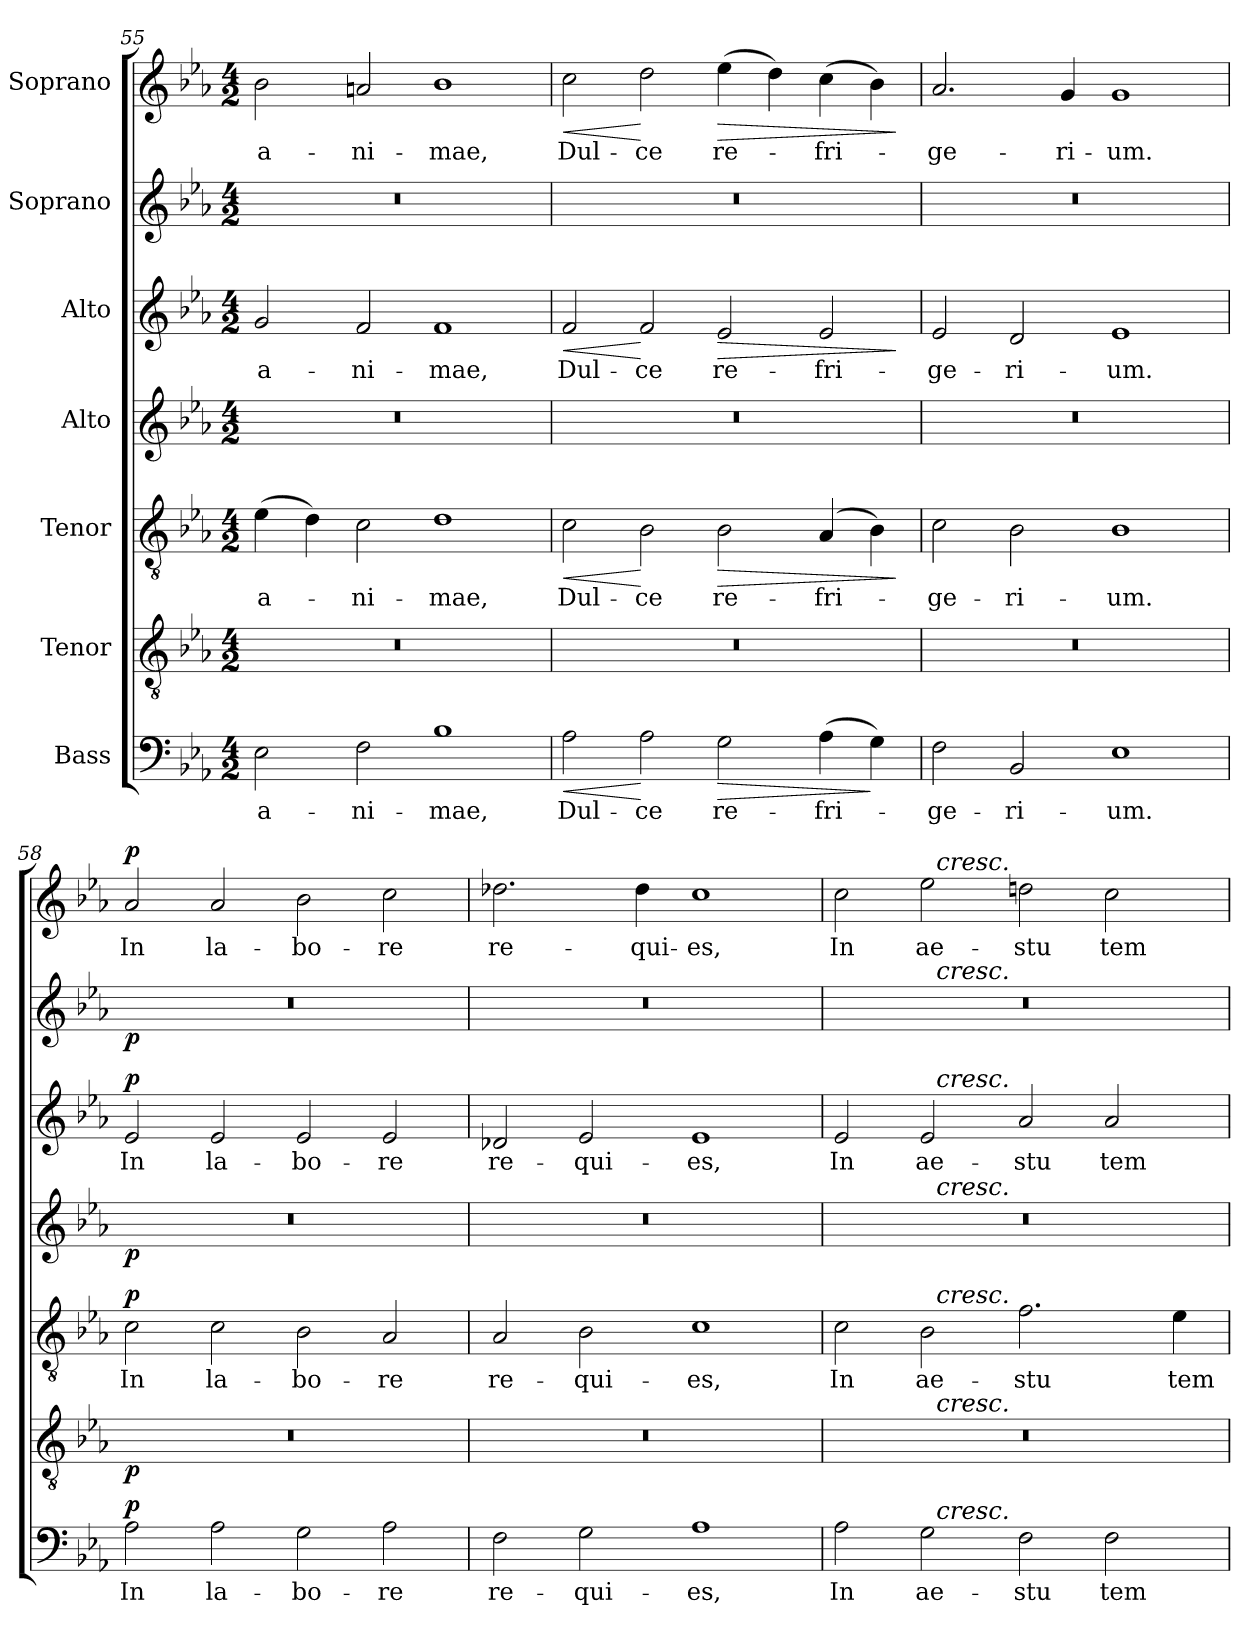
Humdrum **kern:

**kern	**text	**dynam	**kern	**dynam	**kern	**text	**dynam	**kern	**dynam	**kern	**text	**dynam	**kern	**dynam	**kern	**text	**dynam
*part7	*part7	*part7	*part6	*part6	*part5	*part5	*part5	*part4	*part4	*part3	*part3	*part3	*part2	*part2	*part1	*part1	*part1
*staff7	*staff7	*staff7	*staff6	*staff6	*staff5	*staff5	*staff5	*staff4	*staff4	*staff3	*staff3	*staff3	*staff2	*staff2	*staff1	*staff1	*staff1
*I"Bass	*	*	*I"Tenor	*	*I"Tenor	*	*	*I"Alto	*	*I"Alto	*	*	*I"Soprano	*	*I"Soprano	*	*
*clefF4	*	*	*clefGv2	*	*clefGv2	*	*	*clefG2	*	*clefG2	*	*	*clefG2	*	*clefG2	*	*
*k[b-e-a-]	*	*	*k[b-e-a-]	*	*k[b-e-a-]	*	*	*k[b-e-a-]	*	*k[b-e-a-]	*	*	*k[b-e-a-]	*	*k[b-e-a-]	*	*
*E-:	*	*	*E-:	*	*E-:	*	*	*E-:	*	*E-:	*	*	*E-:	*	*E-:	*	*
*M4/2	*	*	*M4/2	*	*M4/2	*	*	*M4/2	*	*M4/2	*	*	*M4/2	*	*M4/2	*	*
=55	=55	=55	=55	=55	=55	=55	=55	=55	=55	=55	=55	=55	=55	=55	=55	=55	=55
!	!LO:LY:b	!	!	!	!	!LO:LY:b	!	!	!	!	!LO:LY:b	!	!	!	!	!LO:LY:b	!
2E-\	a-	.	0r	.	(>4e-\	a-	.	0r	.	2g/	a-	.	0r	.	2b-\	a-	.
.	.	.	.	.	4d\)	.	.	.	.	.	.	.	.	.	.	.	.
!	!LO:LY:b	!	!	!	!	!LO:LY:b	!	!	!	!	!LO:LY:b	!	!	!	!	!LO:LY:b	!
2F\	-ni-	.	.	.	2c\	-ni-	.	.	.	2f/	-ni-	.	.	.	2an/	-ni-	.
!	!LO:LY:b	!	!	!	!	!LO:LY:b	!	!	!	!	!LO:LY:b	!	!	!	!	!LO:LY:b	!
1B-	-mae,	.	.	.	1d	-mae,	.	.	.	1f	-mae,	.	.	.	1b-	-mae,	.
=56	=56	=56	=56	=56	=56	=56	=56	=56	=56	=56	=56	=56	=56	=56	=56	=56	=56
!	!LO:LY:b	!LO:HP:b	!	!	!	!LO:LY:b	!LO:HP:b	!	!	!	!LO:LY:b	!LO:HP:b	!	!	!	!LO:LY:b	!LO:HP:b
2A-\	Dul-	<	0r	.	2c\	Dul-	<	0r	.	2f/	Dul-	<	0r	.	2cc\	Dul-	<
!	!LO:LY:b	!	!	!	!	!LO:LY:b	!	!	!	!	!LO:LY:b	!	!	!	!	!LO:LY:b	!
2A-\	-ce	[	.	.	2B-\	-ce	[	.	.	2f/	-ce	[	.	.	2dd\	-ce	[
!	!LO:LY:b	!LO:HP:b	!	!	!	!LO:LY:b	!LO:HP:b	!	!	!	!LO:LY:b	!LO:HP:b	!	!	!	!LO:LY:b	!LO:HP:b
2G\	re-	>	.	.	2B-\	re-	>	.	.	2e-/	re-	>	.	.	(>4ee-\	re-	>
.	.	.	.	.	.	.	.	.	.	.	.	.	.	.	4dd\)	.	.
!	!LO:LY:b	!	!	!	!	!LO:LY:b	!	!	!	!	!LO:LY:b	!	!	!	!	!LO:LY:b	!
(>4A-\	-fri-	.	.	.	(4A-/	-fri-	.	.	.	2e-/	-fri-	.	.	.	(>4cc\	-fri-	.
4G\)	.	]	.	.	4B-\)	.	.	.	.	.	.	.	.	.	4b-\)	.	.
.	.	.	.	.	.	.	]	.	.	.	.	]	.	.	.	.	]
=57	=57	=57	=57	=57	=57	=57	=57	=57	=57	=57	=57	=57	=57	=57	=57	=57	=57
!	!LO:LY:b	!	!	!	!	!LO:LY:b	!	!	!	!	!LO:LY:b	!	!	!	!	!LO:LY:b	!
2F\	-ge-	.	0r	.	2c\	-ge-	.	0r	.	2e-/	-ge-	.	0r	.	2.a-/	-ge-	.
!	!LO:LY:b	!	!	!	!	!LO:LY:b	!	!	!	!	!LO:LY:b	!	!	!	!	!	!
2BB-/	-ri-	.	.	.	2B-\	-ri-	.	.	.	2d/	-ri-	.	.	.	.	.	.
!	!	!	!	!	!	!	!	!	!	!	!	!	!	!	!	!LO:LY:b	!
.	.	.	.	.	.	.	.	.	.	.	.	.	.	.	4g/	-ri-	.
!	!LO:LY:b	!	!	!	!	!LO:LY:b	!	!	!	!	!LO:LY:b	!	!	!	!	!LO:LY:b	!
1E-	-um.	.	.	.	1B-	-um.	.	.	.	1e-	-um.	.	.	.	1g	-um.	.
!!LO:PB:g=z
=58	=58	=58	=58	=58	=58	=58	=58	=58	=58	=58	=58	=58	=58	=58	=58	=58	=58
!	!LO:LY:b	!LO:DY:b	!	!LO:DY:b	!	!LO:LY:b	!LO:DY:b	!	!LO:DY:b	!	!LO:LY:b	!LO:DY:b	!	!LO:DY:b	!	!LO:LY:b	!LO:DY:b
2A-\	In	p	0r	p	2c\	In	p	0r	p	2e-/	In	p	0r	p	2a-/	In	p
!	!LO:LY:b	!	!	!	!	!LO:LY:b	!	!	!	!	!LO:LY:b	!	!	!	!	!LO:LY:b	!
2A-\	la-	.	.	.	2c\	la-	.	.	.	2e-/	la-	.	.	.	2a-/	la-	.
!	!LO:LY:b	!	!	!	!	!LO:LY:b	!	!	!	!	!LO:LY:b	!	!	!	!	!LO:LY:b	!
2G\	-bo-	.	.	.	2B-\	-bo-	.	.	.	2e-/	-bo-	.	.	.	2b-\	-bo-	.
!	!LO:LY:b	!	!	!	!	!LO:LY:b	!	!	!	!	!LO:LY:b	!	!	!	!	!LO:LY:b	!
2A-\	-re	.	.	.	2A-/	-re	.	.	.	2e-/	-re	.	.	.	2cc\	-re	.
=59	=59	=59	=59	=59	=59	=59	=59	=59	=59	=59	=59	=59	=59	=59	=59	=59	=59
!	!LO:LY:b	!	!	!	!	!LO:LY:b	!	!	!	!	!LO:LY:b	!	!	!	!	!LO:LY:b	!
2F\	re-	.	0r	.	2A-/	re-	.	0r	.	2d-X/	re-	.	0r	.	2.dd-X\	re-	.
!	!LO:LY:b	!	!	!	!	!LO:LY:b	!	!	!	!	!LO:LY:b	!	!	!	!	!	!
2G\	-qui-	.	.	.	2B-\	-qui-	.	.	.	2e-/	-qui-	.	.	.	.	.	.
!	!	!	!	!	!	!	!	!	!	!	!	!	!	!	!	!LO:LY:b	!
.	.	.	.	.	.	.	.	.	.	.	.	.	.	.	4dd-\	-qui-	.
!	!LO:LY:b	!	!	!	!	!LO:LY:b	!	!	!	!	!LO:LY:b	!	!	!	!	!LO:LY:b	!
1A-	-es,	.	.	.	1c	-es,	.	.	.	1e-	-es,	.	.	.	1cc	-es,	.
=60	=60	=60	=60	=60	=60	=60	=60	=60	=60	=60	=60	=60	=60	=60	=60	=60	=60
!	!LO:LY:b	!	!	!	!	!LO:LY:b	!	!	!	!	!LO:LY:b	!	!	!	!	!LO:LY:b	!
*^	*	*	*^	*	*^	*	*	*^	*	*^	*	*	*^	*	*^	*	*
2A-\	2ryy	In	.	0r	2ryy	.	2c\	2ryy	In	.	0r	2ryy	.	2e-/	2ryy	In	.	0r	2ryy	.	2cc\	2ryy	In	.
!	!	!LO:LY:b	!	!	!	!	!	!	!LO:LY:b	!	!	!	!	!	!	!LO:LY:b	!	!	!	!	!	!	!LO:LY:b	!
2G\	32ryy	ae-	.	.	32ryy	.	2B-\	32ryy	ae-	.	.	32ryy	.	2e-/	32ryy	ae-	.	.	32ryy	.	2ee-\	32ryy	ae-	.
!	!	!	!	!	!	!	!	!	!	!	!	!	!	!	!	!	!	!	!	!	!	!LO:TX:a:i:t=cresc.	!	!
!	!	!	!	!	!	!	!	!	!	!	!	!	!	!	!	!	!	!	!LO:TX:a:i:t=cresc.	!	!	!	!	!
!	!	!	!	!	!	!	!	!	!	!	!	!	!	!	!LO:TX:a:i:t=cresc.	!	!	!	!	!	!	!	!	!
!	!	!	!	!	!	!	!	!	!	!	!	!LO:TX:a:i:t=cresc.	!	!	!	!	!	!	!	!	!	!	!	!
!	!	!	!	!	!	!	!	!LO:TX:a:i:t=cresc.	!	!	!	!	!	!	!	!	!	!	!	!	!	!	!	!
!	!	!	!	!	!LO:TX:a:i:t=cresc.	!	!	!	!	!	!	!	!	!	!	!	!	!	!	!	!	!	!	!
!	!LO:TX:a:i:t=cresc.	!	!	!	!	!	!	!	!	!	!	!	!	!	!	!	!	!	!	!	!	!	!	!
.	1ryy	.	.	.	1ryy	.	.	1ryy	.	.	.	1ryy	.	.	1ryy	.	.	.	1ryy	.	.	1ryy	.	.
!	!	!LO:LY:b	!	!	!	!	!	!	!LO:LY:b	!	!	!	!	!	!	!LO:LY:b	!	!	!	!	!	!	!LO:LY:b	!
2F\	.	-stu	.	.	.	.	2.f\	.	-stu	.	.	.	.	2a-/	.	-stu	.	.	.	.	2ddn\	.	-stu	.
!	!	!LO:LY:b	!	!	!	!	!	!	!	!	!	!	!	!	!	!LO:LY:b	!	!	!	!	!	!	!LO:LY:b	!
2F\	.	tem-	.	.	.	.	.	.	.	.	.	.	.	2a-/	.	tem-	.	.	.	.	2cc\	.	tem-	.
.	4...ryy	.	.	.	4...ryy	.	.	4...ryy	.	.	.	4...ryy	.	.	4...ryy	.	.	.	4...ryy	.	.	4...ryy	.	.
!	!	!	!	!	!	!	!	!	!LO:LY:b	!	!	!	!	!	!	!	!	!	!	!	!	!	!	!
.	.	.	.	.	.	.	4e-\	.	tem-	.	.	.	.	.	.	.	.	.	.	.	.	.	.	.
*v	*v	*	*	*	*	*	*v	*v	*	*	*v	*v	*	*v	*v	*	*	*v	*v	*	*v	*v	*	*
*	*	*	*v	*v	*	*	*	*	*	*	*	*	*	*	*	*	*	*
=	=	=	=	=	=	=	=	=	=	=	=	=	=	=	=	=	=
*-	*-	*-	*-	*-	*-	*-	*-	*-	*-	*-	*-	*-	*-	*-	*-	*-	*-
